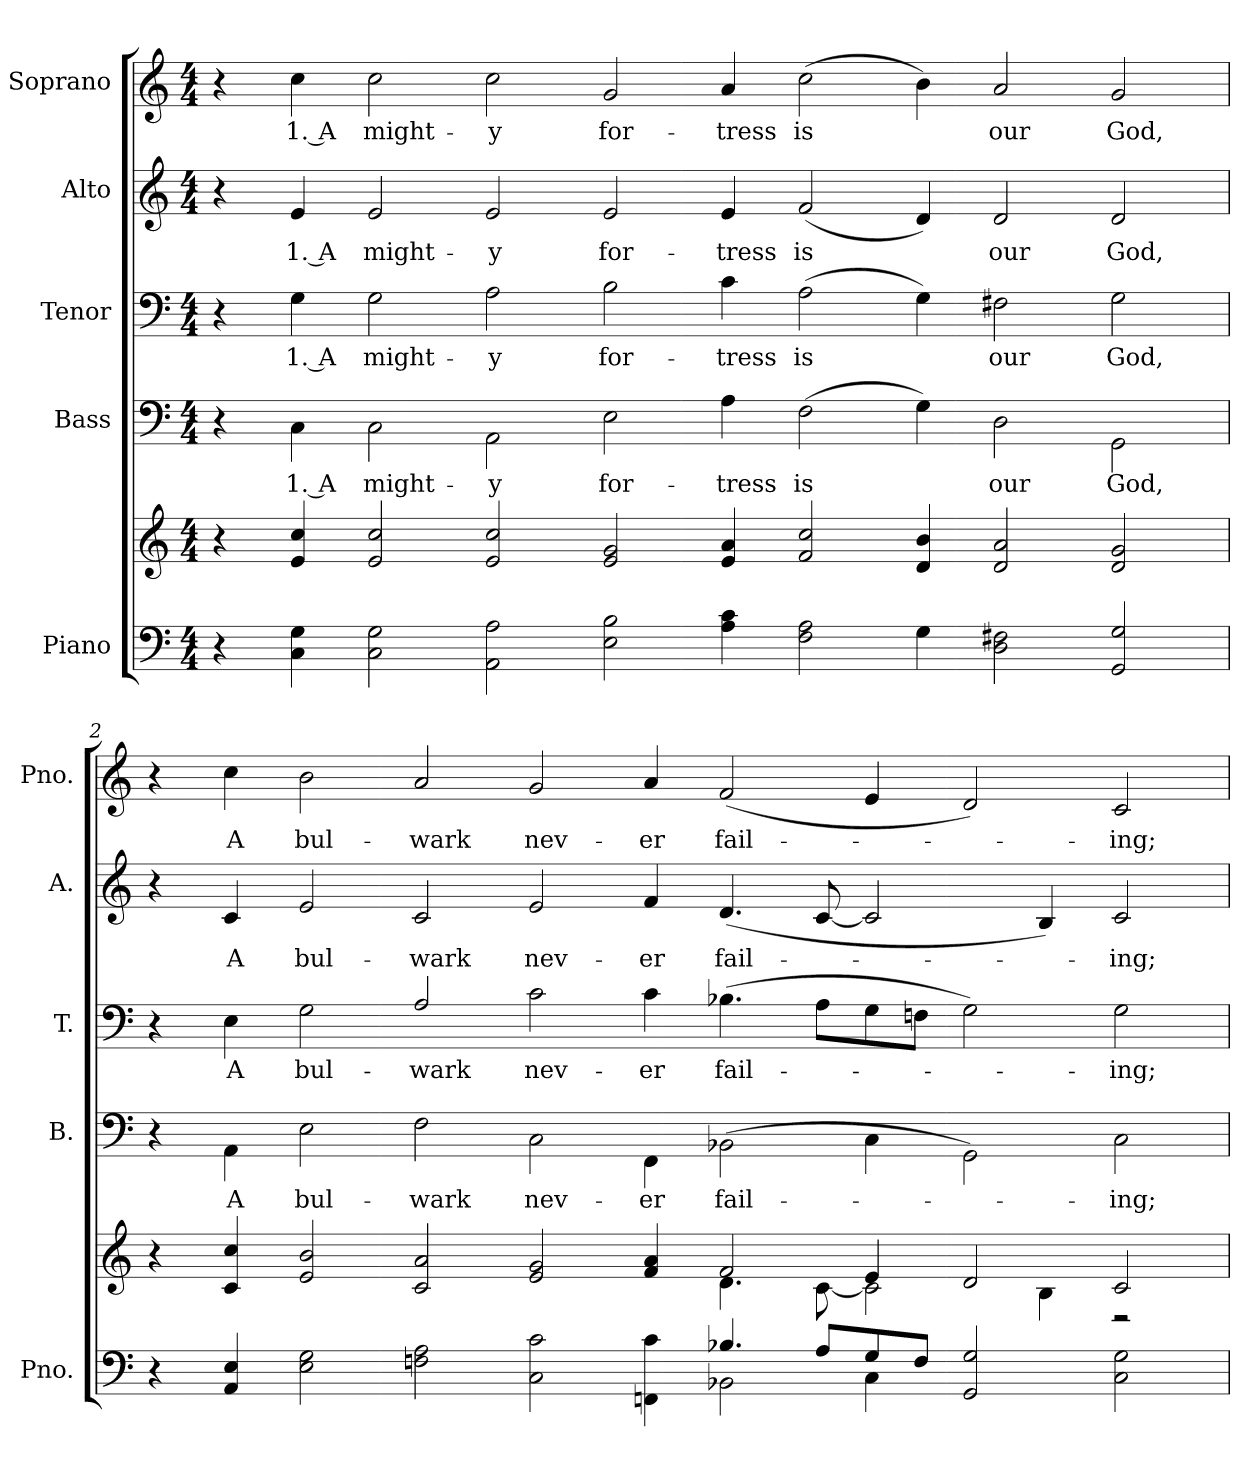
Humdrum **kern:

**kern	**kern	**kern	**text	**kern	**text	**kern	**text	**kern	**text
*part5	*part5	*part4	*part4	*part3	*part3	*part2	*part2	*part1	*part1
*staff6	*staff5	*staff4	*staff4	*staff3	*staff3	*staff2	*staff2	*staff1	*staff1
*I"Piano	*	*I"Bass	*	*I"Tenor	*	*I"Alto	*	*I"Soprano	*
*I'Pno.	*	*I'B.	*	*I'T.	*	*I'A.	*	*I'Pno.	*
!!LO:PB:g=z
*clefF4	*clefG2	*clefF4	*	*clefF4	*	*clefG2	*	*clefG2	*
*k[]	*k[]	*k[]	*	*k[]	*	*k[]	*	*k[]	*
*C:	*C:	*C:	*	*C:	*	*C:	*	*C:	*
*M4/4	*M4/4	*M4/4	*	*M4/4	*	*M4/4	*	*M4/4	*
*MM210	*MM210	*MM210	*	*MM210	*	*MM210	*	*MM210	*
=1	=1	=1	=1	=1	=1	=1	=1	=1	=1
4r	4r	4r	.	4r	.	4r	.	4r	.
!	!	!	!LO:LY:b:color=#000000	!	!	!	!	!	!
!	!	!	!	!	!LO:LY:b:color=#000000	!	!	!	!
!	!	!	!	!	!	!	!LO:LY:b:color=#000000	!	!
!	!	!	!	!	!	!	!	!	!LO:LY:b:color=#000000
4Ci\ 4Gi	4ei/ 4cci	4Ci\	1. A	4Gi\	1. A	4ei/	1. A	4cci\	1. A
!	!	!	!LO:LY:b:color=#000000	!	!	!	!	!	!
!	!	!	!	!	!LO:LY:b:color=#000000	!	!	!	!
!	!	!	!	!	!	!	!LO:LY:b:color=#000000	!	!
!	!	!	!	!	!	!	!	!	!LO:LY:b:color=#000000
2Ci\ 2Gi	2ei/ 2cci	2Ci\	might-	2Gi\	might-	2ei/	might-	2cci\	might-
!	!	!	!LO:LY:b:color=#000000	!	!	!	!	!	!
!	!	!	!	!	!LO:LY:b:color=#000000	!	!	!	!
!	!	!	!	!	!	!	!LO:LY:b:color=#000000	!	!
!	!	!	!	!	!	!	!	!	!LO:LY:b:color=#000000
2AAi\ 2Ai	2ei/ 2cci	2AAi\	-y	2Ai\	-y	2ei/	-y	2cci\	-y
!	!	!	!LO:LY:b:color=#000000	!	!	!	!	!	!
!	!	!	!	!	!LO:LY:b:color=#000000	!	!	!	!
!	!	!	!	!	!	!	!LO:LY:b:color=#000000	!	!
!	!	!	!	!	!	!	!	!	!LO:LY:b:color=#000000
2Ei\ 2Bi	2ei/ 2gi	2Ei\	for-	2Bi\	for-	2ei/	for-	2gi/	for-
!	!	!	!LO:LY:b:color=#000000	!	!	!	!	!	!
!	!	!	!	!	!LO:LY:b:color=#000000	!	!	!	!
!	!	!	!	!	!	!	!LO:LY:b:color=#000000	!	!
!	!	!	!	!	!	!	!	!	!LO:LY:b:color=#000000
4Ai\ 4ci	4ei/ 4ai	4Ai\	-tress	4ci\	-tress	4ei/	-tress	4ai/	-tress
!	!	!	!LO:LY:b:color=#000000	!	!	!	!	!	!
!	!	!	!	!	!LO:LY:b:color=#000000	!	!	!	!
!	!	!	!	!	!	!	!LO:LY:b:color=#000000	!	!
!	!	!	!	!	!	!	!	!	!LO:LY:b:color=#000000
2Fi\ 2Ai	2fi/ 2cci	(2Fi\	is	(2Ai\	is	(2fi/	is	(2cci\	is
4Gi\	4di/ 4bi	4Gi\)	.	4Gi\)	.	4di/)	.	4bi\)	.
!	!	!	!LO:LY:b:color=#000000	!	!	!	!	!	!
!	!	!	!	!	!LO:LY:b:color=#000000	!	!	!	!
!	!	!	!	!	!	!	!LO:LY:b:color=#000000	!	!
!	!	!	!	!	!	!	!	!	!LO:LY:b:color=#000000
2Di\ 2F#Xi	2di/ 2ai	2Di\	our	2F#Xi\	our	2di/	our	2ai/	our
!	!	!	!LO:LY:b:color=#000000	!	!	!	!	!	!
!	!	!	!	!	!LO:LY:b:color=#000000	!	!	!	!
!	!	!	!	!	!	!	!LO:LY:b:color=#000000	!	!
!	!	!	!	!	!	!	!	!	!LO:LY:b:color=#000000
2GGi/ 2Gi	2di/ 2gi	2GGi\	God,	2Gi\	God,	2di/	God,	2gi/	God,
!!LO:LB:g=z
=2	=2	=2	=2	=2	=2	=2	=2	=2	=2
*^	*^	*	*	*	*	*	*	*	*
4r	1ryy	4r	1ryy	4r	.	4r	.	4r	.	4r	.
!	!	!	!	!	!LO:LY:b:color=#000000	!	!	!	!	!	!
!	!	!	!	!	!	!	!LO:LY:b:color=#000000	!	!	!	!
!	!	!	!	!	!	!	!	!	!LO:LY:b:color=#000000	!	!
!	!	!	!	!	!	!	!	!	!	!	!LO:LY:b:color=#000000
4AAi/ 4Ei	.	4ci/ 4cci	.	4AAi\	A	4Ei\	A	4ci/	A	4cci\	A
!	!	!	!	!	!LO:LY:b:color=#000000	!	!	!	!	!	!
!	!	!	!	!	!	!	!LO:LY:b:color=#000000	!	!	!	!
!	!	!	!	!	!	!	!	!	!LO:LY:b:color=#000000	!	!
!	!	!	!	!	!	!	!	!	!	!	!LO:LY:b:color=#000000
2Ei\ 2Gi	.	2ei/ 2bi	.	2Ei\	bul-	2Gi\	bul-	2ei/	bul-	2bi\	bul-
!	!	!	!	!	!LO:LY:b:color=#000000	!	!	!	!	!	!
!	!	!	!	!	!	!	!LO:LY:b:color=#000000	!	!	!	!
!	!	!	!	!	!	!	!	!	!LO:LY:b:color=#000000	!	!
!	!	!	!	!	!	!	!	!	!	!	!LO:LY:b:color=#000000
2Fni\ 2Ai	1ryy	2ci/ 2ai	1ryy	2Fi\	-wark	2Ai/	-wark	2ci/	-wark	2ai/	-wark
!	!	!	!	!	!LO:LY:b:color=#000000	!	!	!	!	!	!
!	!	!	!	!	!	!	!LO:LY:b:color=#000000	!	!	!	!
!	!	!	!	!	!	!	!	!	!LO:LY:b:color=#000000	!	!
!	!	!	!	!	!	!	!	!	!	!	!LO:LY:b:color=#000000
2Ci\ 2ci	.	2ei/ 2gi	.	2Ci\	nev-	2ci\	nev-	2ei/	nev-	2gi/	nev-
!	!	!	!	!	!LO:LY:b:color=#000000	!	!	!	!	!	!
!	!	!	!	!	!	!	!LO:LY:b:color=#000000	!	!	!	!
!	!	!	!	!	!	!	!	!	!LO:LY:b:color=#000000	!	!
!	!	!	!	!	!	!	!	!	!	!	!LO:LY:b:color=#000000
4FFni\ 4ci	4ryy	4fi/ 4ai	4ryy	4FFi\	-er	4ci\	-er	4fi/	-er	4ai/	-er
!	!	!	!	!	!LO:LY:b:color=#000000	!	!	!	!	!	!
!	!	!	!	!	!	!	!LO:LY:b:color=#000000	!	!	!	!
!	!	!	!	!	!	!	!	!	!LO:LY:b:color=#000000	!	!
!	!	!	!	!	!	!	!	!	!	!	!LO:LY:b:color=#000000
4.B-Xi/	2BB-Xi\	2fi/	4.di\	(2BB-Xi\	fail-	(4.B-Xi\	fail-	(4.di/	fail-	(2fi/	fail-
8Ai/L	.	.	[<8ci\	.	.	8Ai\L	.	[<8ci/	.	.	.
8Gi/	4Ci\	4ei/	2ci\]	4Ci\	.	8Gi\	.	2ci/]	.	4ei/	.
8Fi/J	.	.	.	.	.	8Fni\J	.	.	.	.	.
2GGi/ 2Gi	1ryy	2di/	.	2GGi\)	.	2Gi\)	.	.	.	2di/)	.
.	.	.	4Bi\	.	.	.	.	4Bi/)	.	.	.
!	!	!	!	!	!LO:LY:b:color=#000000	!	!	!	!	!	!
!	!	!	!	!	!	!	!LO:LY:b:color=#000000	!	!	!	!
!	!	!	!	!	!	!	!	!	!LO:LY:b:color=#000000	!	!
!	!	!	!	!	!	!	!	!	!	!	!LO:LY:b:color=#000000
2Ci\ 2Gi	.	2ci/	2r	2Ci\	-ing;	2Gi\	-ing;	2ci/	-ing;	2ci/	-ing;
*v	*v	*	*	*	*	*	*	*	*	*	*
*	*v	*v	*	*	*	*	*	*	*	*
=	=	=	=	=	=	=	=	=	=
*-	*-	*-	*-	*-	*-	*-	*-	*-	*-
